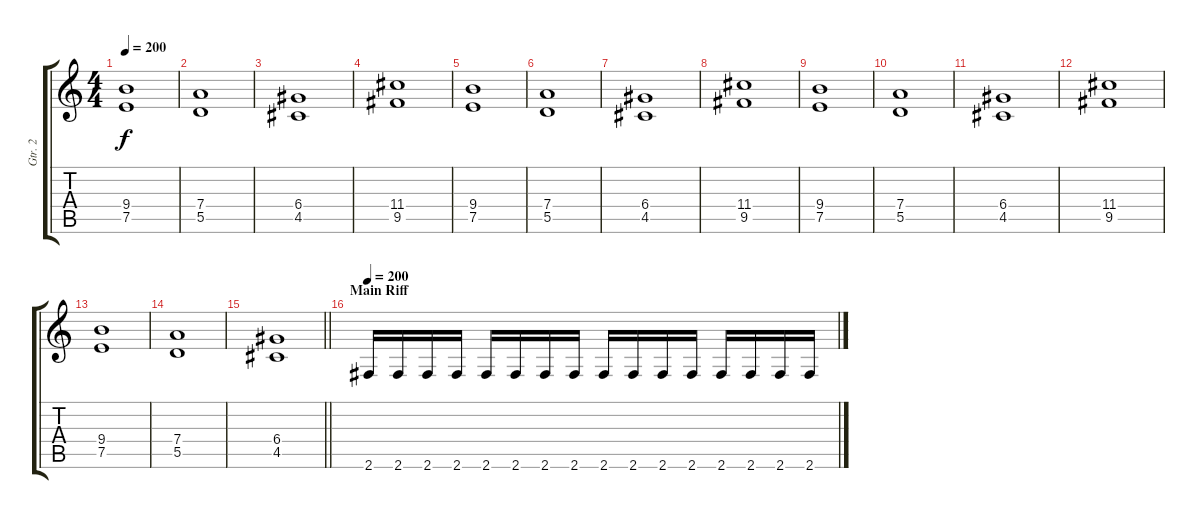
\track ("Gtr. 2" "Gtr. 2") {instrument distortionguitar}
\staff {score tabs}
\tuning (E4 B3 G3 D3 A2 E2) {hide}
\ts (4 4)
\tempo 200
\clef g2
\ks c
(9.4 7.5).1{dy f} |
(7.4 5.5).1 |
(6.4 4.5).1 |
(11.4 9.5).1 |
(9.4 7.5).1 |
(7.4 5.5).1 |
(6.4 4.5).1 |
(11.4 9.5).1 |
(9.4 7.5).1 |
(7.4 5.5).1 |
(6.4 4.5).1 |
(11.4 9.5).1 |
(9.4 7.5).1 |
(7.4 5.5).1 |
\barLineRight lightlight
(6.4 4.5).1 |
\section ("" "Main Riff")
\tempo 200
2.6.16{instrument distortionguitar} 2.6.16 2.6.16 2.6.16 2.6.16 2.6.16 2.6.16 2.6.16 2.6.16 2.6.16 2.6.16 2.6.16 2.6.16 2.6.16 2.6.16 2.6.16
